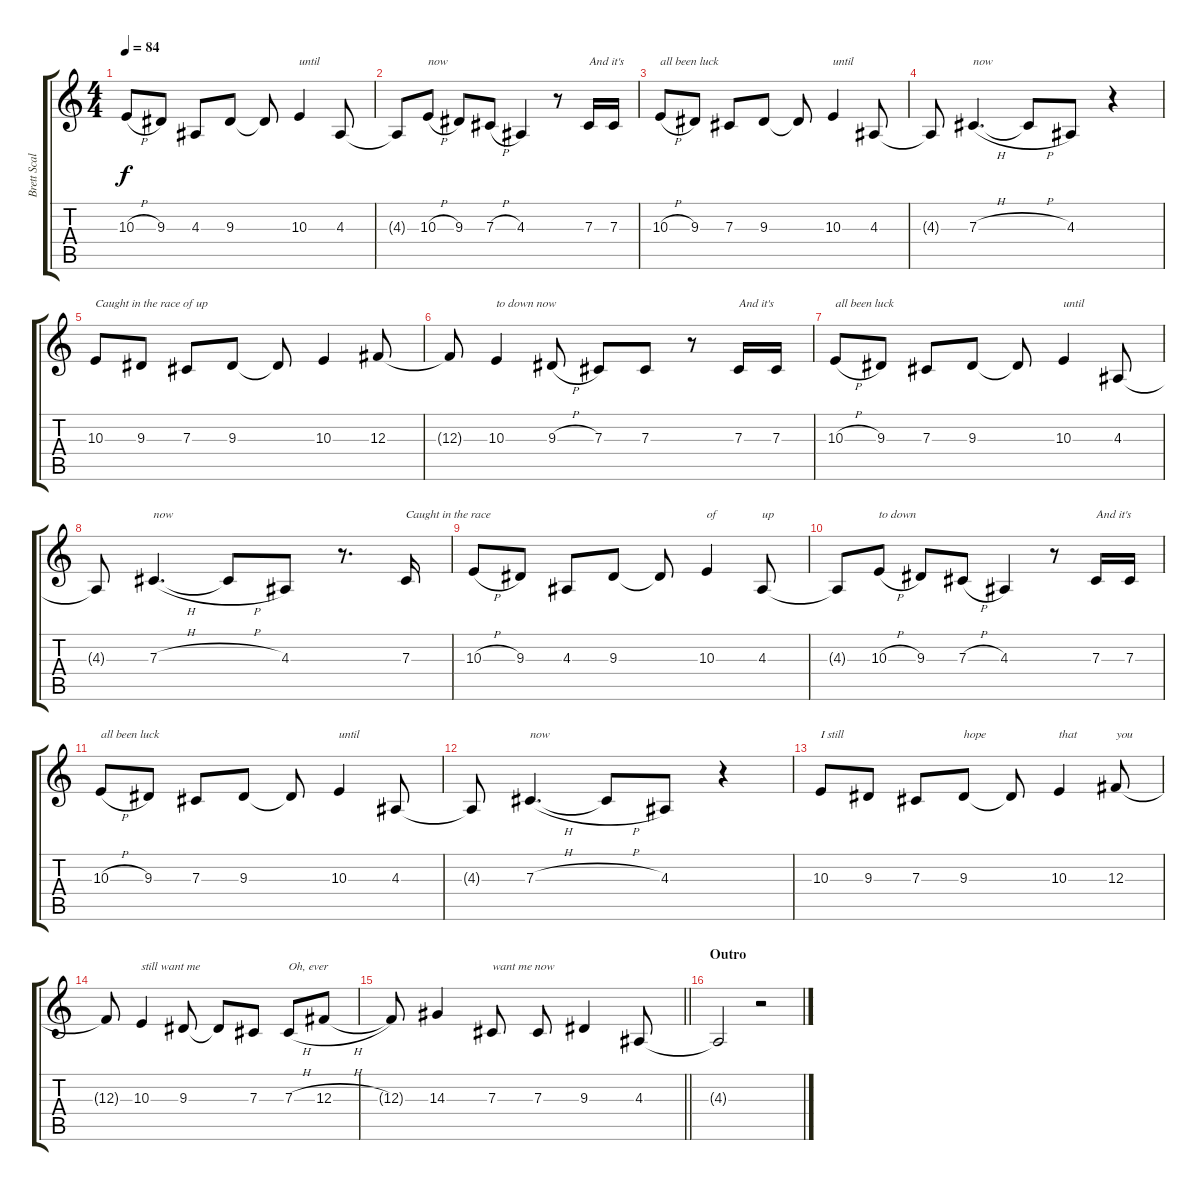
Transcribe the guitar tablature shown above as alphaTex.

\track ("Brett Scallions (Vocals)" "Brett Scal") {instrument bassoon}
\staff {score tabs}
\tuning (Eb4 Bb3 Gb3 Db3 Ab2 Eb2) {hide}
\ts (4 4)
\tempo 84
\clef g2
\ks c
10.3{h}.8{dy f} 9.3.8 4.3.8 9.3.8 9.3{t}.8 10.3.4{txt "until"} 4.3.8 |
4.3{t}.8 10.3{h}.8{txt "now"} 9.3.8 7.3{h}.8 4.3.4 r.8 7.3.16{txt "And it's"} 7.3.16 |
10.3{h}.8{txt "all been luck"} 9.3.8 7.3.8 9.3.8 9.3{t}.8 10.3.4{txt "until"} 4.3.8 |
4.3{t}.8 7.3{h}.4{d txt "now"} 7.3{h t}.8 4.3.8 r.4 |
10.3.8{txt "Caught in the race of up"} 9.3.8 7.3.8 9.3.8 9.3{t}.8 10.3.4 12.3.8 |
12.3{t}.8 10.3.4{txt "to down now"} 9.3{h}.8 7.3.8 7.3.8 r.8 7.3.16{txt "And it's"} 7.3.16 |
10.3{h}.8{txt "all been luck"} 9.3.8 7.3.8 9.3.8 9.3{t}.8 10.3.4{txt "until"} 4.3.8 |
4.3{t}.8 7.3{h}.4{d txt "now"} 7.3{h t}.8 4.3.8 r.8{d} 7.3.16{txt "Caught in the race"} |
10.3{h}.8 9.3.8 4.3.8 9.3.8 9.3{t}.8 10.3.4{txt "of"} 4.3.8{txt "up"} |
4.3{t}.8 10.3{h}.8{txt "to down"} 9.3.8 7.3{h}.8 4.3.4 r.8 7.3.16{txt "And it's"} 7.3.16 |
10.3{h}.8{txt "all been luck"} 9.3.8 7.3.8 9.3.8 9.3{t}.8 10.3.4{txt "until"} 4.3.8 |
4.3{t}.8 7.3{h}.4{d txt "now"} 7.3{h t}.8 4.3.8 r.4 |
10.3.8{txt "I still"} 9.3.8 7.3.8 9.3.8{txt "hope"} 9.3{t}.8 10.3.4{txt "that"} 12.3.8{txt "you"} |
12.3{t}.8 10.3.4{txt "still want me"} 9.3.8 9.3{t}.8 7.3.8 7.3{h}.8{txt "Oh, ever"} 12.3{h}.8 |
\barLineRight lightlight
12.3{t}.8 14.3.4 7.3.8{txt "want me now"} 7.3.8 9.3.4 4.3.8 |
\section ("" "Outro")
4.3{t}.2 r.2
